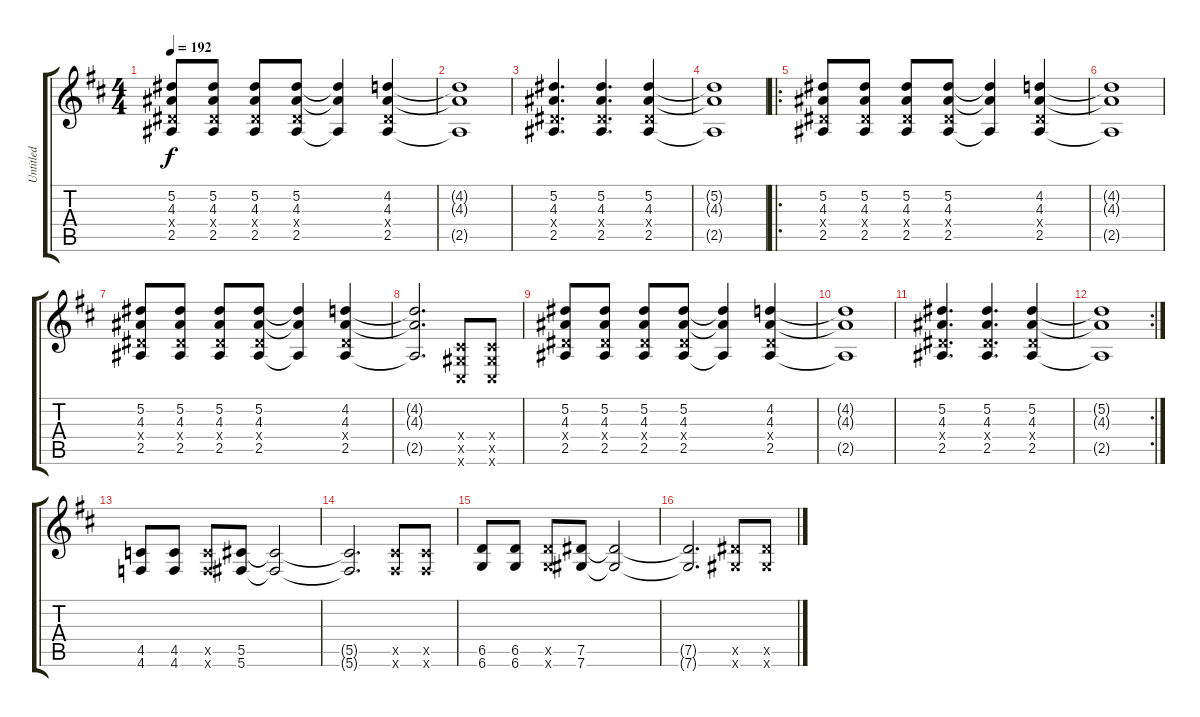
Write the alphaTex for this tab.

\track ("Untitled" "Untitled") {instrument distortionguitar}
\staff {score tabs}
\tuning (Eb4 Bb3 Gb3 Db3 Ab2 Db2) {hide}
\ts (4 4)
\tempo 192
\clef g2
\ks d
(5.2 4.3 2.4{x} 2.5).8{dy f} (5.2 4.3 2.4{x} 2.5).8 (5.2 4.3 2.4{x} 2.5).8 (5.2 4.3 2.4{x} 2.5).8 (5.2{t} 4.3{t} 2.5{t}).4 (4.2 4.3 2.4{x} 2.5).4 |
(4.2{t} 4.3{t} 2.5{t}).1 |
(5.2 4.3 2.4{x} 2.5).4{d} (5.2 4.3 2.4{x} 2.5).4{d} (5.2 4.3 2.4{x} 2.5).4 |
(5.2{t} 4.3{t} 2.5{t}).1 |
\ro
(5.2 4.3 2.4{x} 2.5).8 (5.2 4.3 2.4{x} 2.5).8 (5.2 4.3 2.4{x} 2.5).8 (5.2 4.3 2.4{x} 2.5).8 (5.2{t} 4.3{t} 2.5{t}).4 (4.2 4.3 2.4{x} 2.5).4 |
(4.2{t} 4.3{t} 2.5{t}).1 |
(5.2 4.3 2.4{x} 2.5).8 (5.2 4.3 2.4{x} 2.5).8 (5.2 4.3 2.4{x} 2.5).8 (5.2 4.3 2.4{x} 2.5).8 (5.2{t} 4.3{t} 2.5{t}).4 (4.2 4.3 2.4{x} 2.5).4 |
(4.2{t} 4.3{t} 2.5{t}).2{d} (0.4{x} 0.5{x} 0.6{x}).8 (0.4{x} 0.5{x} 0.6{x}).8 |
(5.2 4.3 2.4{x} 2.5).8 (5.2 4.3 2.4{x} 2.5).8 (5.2 4.3 2.4{x} 2.5).8 (5.2 4.3 2.4{x} 2.5).8 (5.2{t} 4.3{t} 2.5{t}).4 (4.2 4.3 2.4{x} 2.5).4 |
(4.2{t} 4.3{t} 2.5{t}).1 |
(5.2 4.3 2.4{x} 2.5).4{d} (5.2 4.3 2.4{x} 2.5).4{d} (5.2 4.3 2.4{x} 2.5).4 |
\rc 2
(5.2{t} 4.3{t} 2.5{t}).1 |
(4.5 4.6).8 (4.5 4.6).8 (4.5{x} 4.6{x}).8 (5.5 5.6).8 (5.5{t} 5.6{t}).2 |
(5.5{t} 5.6{t}).2{d} (5.5{x} 5.6{x}).8 (5.5{x} 5.6{x}).8 |
(6.5 6.6).8 (6.5 6.6).8 (6.5{x} 6.6{x}).8 (7.5 7.6).8 (7.5{t} 7.6{t}).2 |
(7.5{t} 7.6{t}).2{d} (7.5{x} 7.6{x}).8 (7.5{x} 7.6{x}).8
